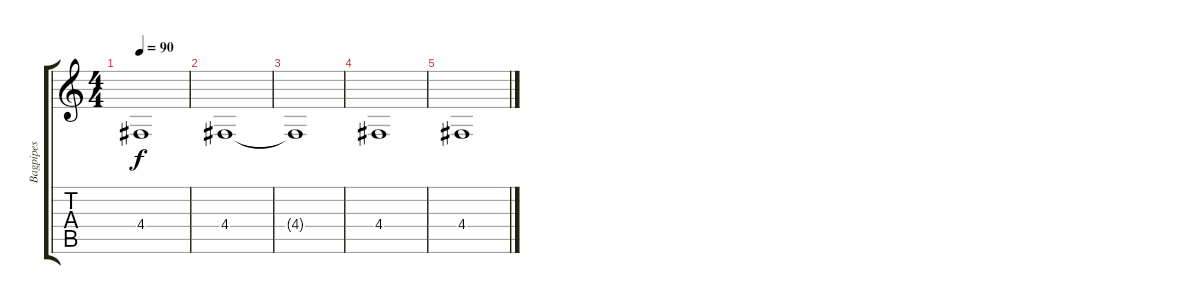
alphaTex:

\track ("Bagpipes" "Bagpipes") {instrument bagpipe}
\staff {score tabs}
\tuning (E4 B3 G3 D3 A2 E2) {hide}
\ts (4 4)
\tempo 90
\clef g2
\ks c
4.4.1{dy f} |
4.4.1 |
4.4{t}.1 |
4.4.1 |
4.4.1
